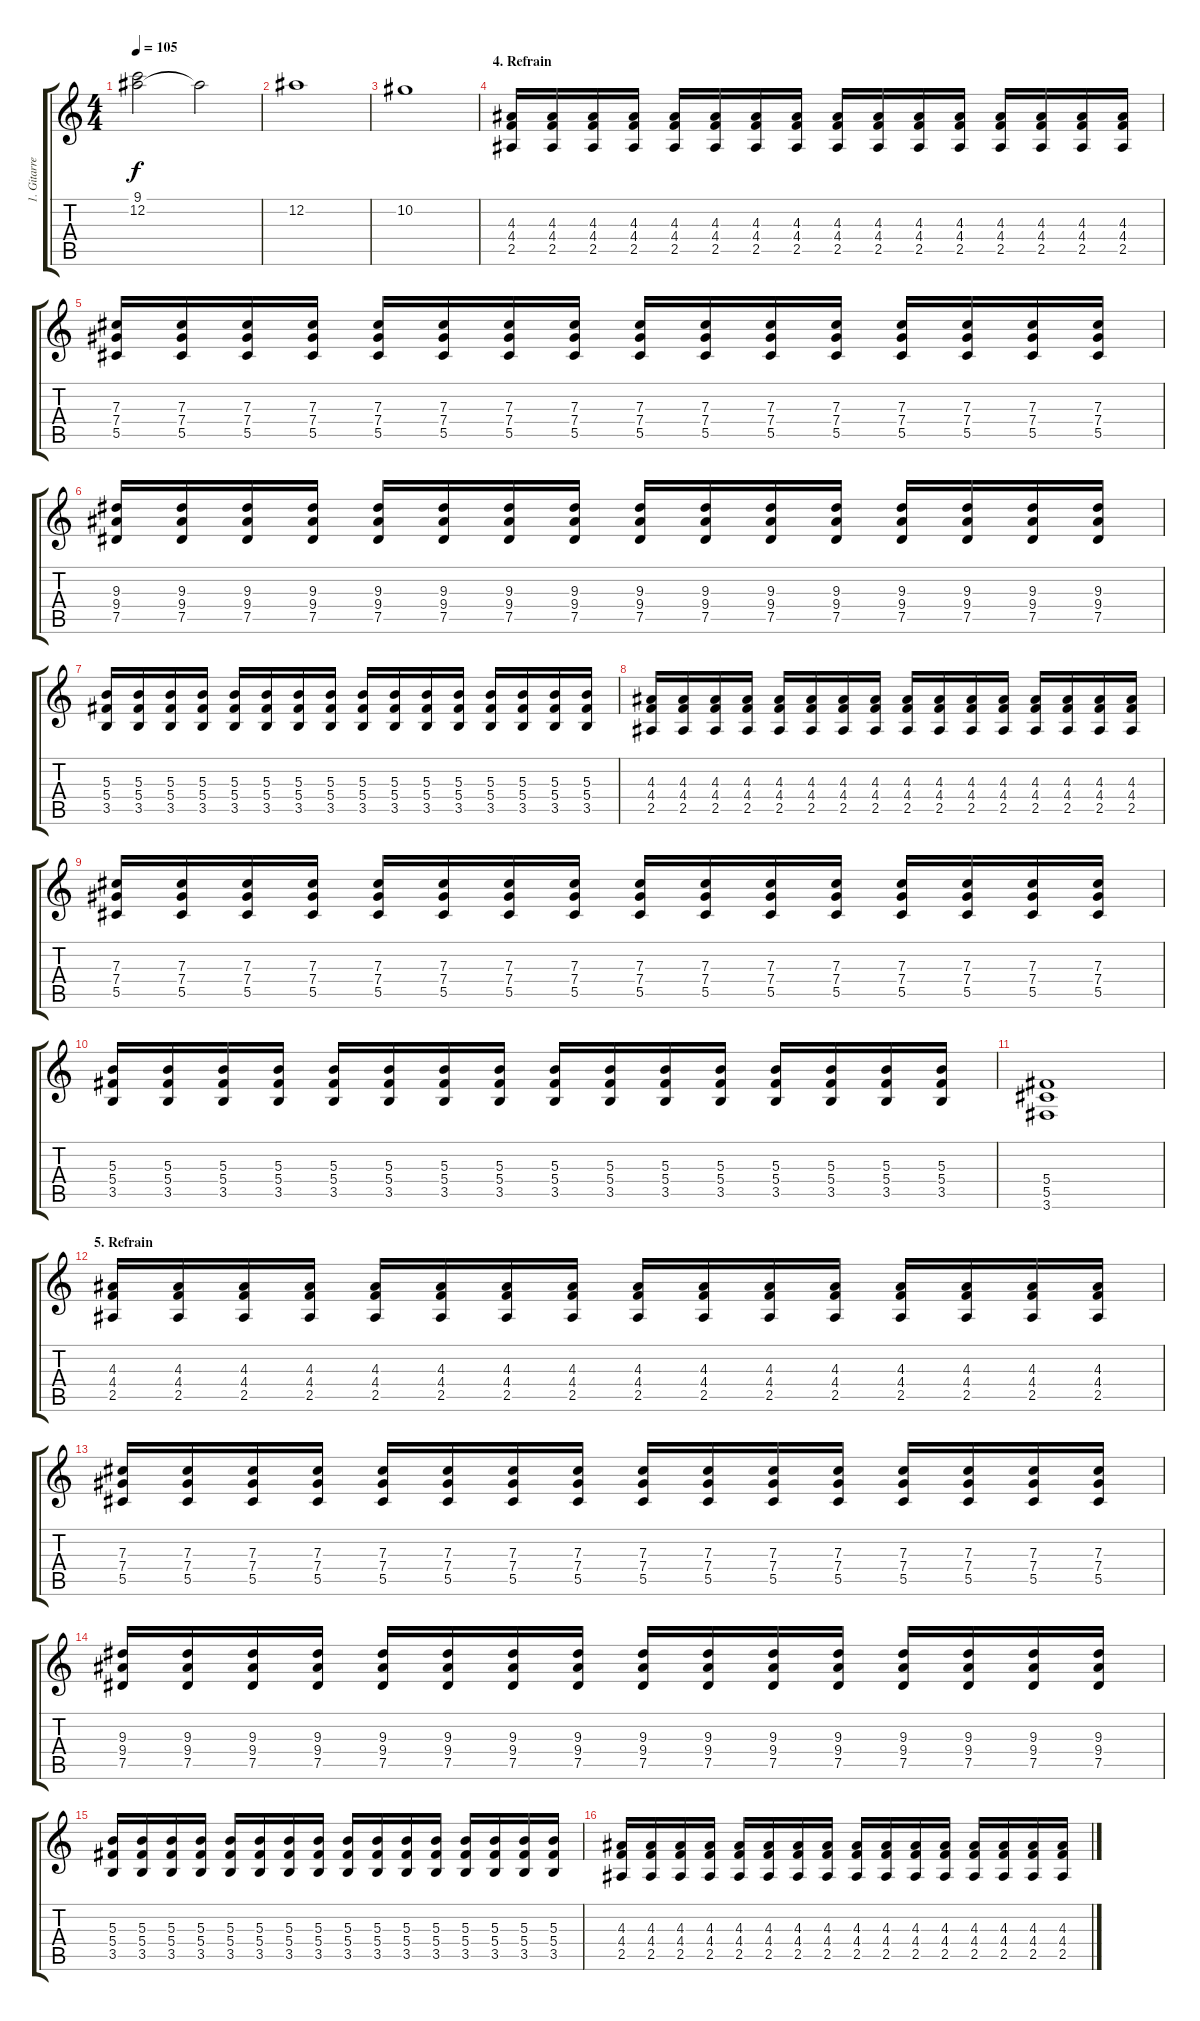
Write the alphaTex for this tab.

\track ("1. Gitarre" "1. Gitarre") {instrument distortionguitar}
\staff {score tabs}
\tuning (Eb4 Bb3 Gb3 Db3 Ab2 Eb2) {hide}
\ts (4 4)
\tempo 105
\clef g2
\ks c
(9.1{t} 12.2{t}).2{dy f} 12.2{t}.2 |
12.2.1 |
10.2.1 |
\section ("" "4. Refrain")
(4.3 4.4 2.5).16{volume 6} (4.3 4.4 2.5).16 (4.3 4.4 2.5).16 (4.3 4.4 2.5).16 (4.3 4.4 2.5).16 (4.3 4.4 2.5).16 (4.3 4.4 2.5).16 (4.3 4.4 2.5).16 (4.3 4.4 2.5).16 (4.3 4.4 2.5).16 (4.3 4.4 2.5).16 (4.3 4.4 2.5).16 (4.3 4.4 2.5).16 (4.3 4.4 2.5).16 (4.3 4.4 2.5).16 (4.3 4.4 2.5).16 |
(7.3 7.4 5.5).16 (7.3 7.4 5.5).16 (7.3 7.4 5.5).16 (7.3 7.4 5.5).16 (7.3 7.4 5.5).16 (7.3 7.4 5.5).16 (7.3 7.4 5.5).16 (7.3 7.4 5.5).16 (7.3 7.4 5.5).16 (7.3 7.4 5.5).16 (7.3 7.4 5.5).16 (7.3 7.4 5.5).16 (7.3 7.4 5.5).16 (7.3 7.4 5.5).16 (7.3 7.4 5.5).16 (7.3 7.4 5.5).16 |
(9.3 9.4 7.5).16 (9.3 9.4 7.5).16 (9.3 9.4 7.5).16 (9.3 9.4 7.5).16 (9.3 9.4 7.5).16 (9.3 9.4 7.5).16 (9.3 9.4 7.5).16 (9.3 9.4 7.5).16 (9.3 9.4 7.5).16 (9.3 9.4 7.5).16 (9.3 9.4 7.5).16 (9.3 9.4 7.5).16 (9.3 9.4 7.5).16 (9.3 9.4 7.5).16 (9.3 9.4 7.5).16 (9.3 9.4 7.5).16 |
(5.3 5.4 3.5).16 (5.3 5.4 3.5).16 (5.3 5.4 3.5).16 (5.3 5.4 3.5).16 (5.3 5.4 3.5).16 (5.3 5.4 3.5).16 (5.3 5.4 3.5).16 (5.3 5.4 3.5).16 (5.3 5.4 3.5).16 (5.3 5.4 3.5).16 (5.3 5.4 3.5).16 (5.3 5.4 3.5).16 (5.3 5.4 3.5).16 (5.3 5.4 3.5).16 (5.3 5.4 3.5).16 (5.3 5.4 3.5).16 |
(4.3 4.4 2.5).16{volume 6} (4.3 4.4 2.5).16 (4.3 4.4 2.5).16 (4.3 4.4 2.5).16 (4.3 4.4 2.5).16 (4.3 4.4 2.5).16 (4.3 4.4 2.5).16 (4.3 4.4 2.5).16 (4.3 4.4 2.5).16 (4.3 4.4 2.5).16 (4.3 4.4 2.5).16 (4.3 4.4 2.5).16 (4.3 4.4 2.5).16 (4.3 4.4 2.5).16 (4.3 4.4 2.5).16 (4.3 4.4 2.5).16 |
(7.3 7.4 5.5).16 (7.3 7.4 5.5).16 (7.3 7.4 5.5).16 (7.3 7.4 5.5).16 (7.3 7.4 5.5).16 (7.3 7.4 5.5).16 (7.3 7.4 5.5).16 (7.3 7.4 5.5).16 (7.3 7.4 5.5).16 (7.3 7.4 5.5).16 (7.3 7.4 5.5).16 (7.3 7.4 5.5).16 (7.3 7.4 5.5).16 (7.3 7.4 5.5).16 (7.3 7.4 5.5).16 (7.3 7.4 5.5).16 |
(5.3 5.4 3.5).16 (5.3 5.4 3.5).16 (5.3 5.4 3.5).16 (5.3 5.4 3.5).16 (5.3 5.4 3.5).16 (5.3 5.4 3.5).16 (5.3 5.4 3.5).16 (5.3 5.4 3.5).16 (5.3 5.4 3.5).16 (5.3 5.4 3.5).16 (5.3 5.4 3.5).16 (5.3 5.4 3.5).16 (5.3 5.4 3.5).16 (5.3 5.4 3.5).16 (5.3 5.4 3.5).16 (5.3 5.4 3.5).16 |
(5.4 5.5 3.6).1 |
\section ("" "5. Refrain")
(4.3 4.4 2.5).16{volume 6} (4.3 4.4 2.5).16 (4.3 4.4 2.5).16 (4.3 4.4 2.5).16 (4.3 4.4 2.5).16 (4.3 4.4 2.5).16 (4.3 4.4 2.5).16 (4.3 4.4 2.5).16 (4.3 4.4 2.5).16 (4.3 4.4 2.5).16 (4.3 4.4 2.5).16 (4.3 4.4 2.5).16 (4.3 4.4 2.5).16 (4.3 4.4 2.5).16 (4.3 4.4 2.5).16 (4.3 4.4 2.5).16 |
(7.3 7.4 5.5).16 (7.3 7.4 5.5).16 (7.3 7.4 5.5).16 (7.3 7.4 5.5).16 (7.3 7.4 5.5).16 (7.3 7.4 5.5).16 (7.3 7.4 5.5).16 (7.3 7.4 5.5).16 (7.3 7.4 5.5).16 (7.3 7.4 5.5).16 (7.3 7.4 5.5).16 (7.3 7.4 5.5).16 (7.3 7.4 5.5).16 (7.3 7.4 5.5).16 (7.3 7.4 5.5).16 (7.3 7.4 5.5).16 |
(9.3 9.4 7.5).16 (9.3 9.4 7.5).16 (9.3 9.4 7.5).16 (9.3 9.4 7.5).16 (9.3 9.4 7.5).16 (9.3 9.4 7.5).16 (9.3 9.4 7.5).16 (9.3 9.4 7.5).16 (9.3 9.4 7.5).16 (9.3 9.4 7.5).16 (9.3 9.4 7.5).16 (9.3 9.4 7.5).16 (9.3 9.4 7.5).16 (9.3 9.4 7.5).16 (9.3 9.4 7.5).16 (9.3 9.4 7.5).16 |
(5.3 5.4 3.5).16 (5.3 5.4 3.5).16 (5.3 5.4 3.5).16 (5.3 5.4 3.5).16 (5.3 5.4 3.5).16 (5.3 5.4 3.5).16 (5.3 5.4 3.5).16 (5.3 5.4 3.5).16 (5.3 5.4 3.5).16 (5.3 5.4 3.5).16 (5.3 5.4 3.5).16 (5.3 5.4 3.5).16 (5.3 5.4 3.5).16 (5.3 5.4 3.5).16 (5.3 5.4 3.5).16 (5.3 5.4 3.5).16 |
(4.3 4.4 2.5).16{volume 6} (4.3 4.4 2.5).16 (4.3 4.4 2.5).16 (4.3 4.4 2.5).16 (4.3 4.4 2.5).16 (4.3 4.4 2.5).16 (4.3 4.4 2.5).16 (4.3 4.4 2.5).16 (4.3 4.4 2.5).16 (4.3 4.4 2.5).16 (4.3 4.4 2.5).16 (4.3 4.4 2.5).16 (4.3 4.4 2.5).16 (4.3 4.4 2.5).16 (4.3 4.4 2.5).16 (4.3 4.4 2.5).16
